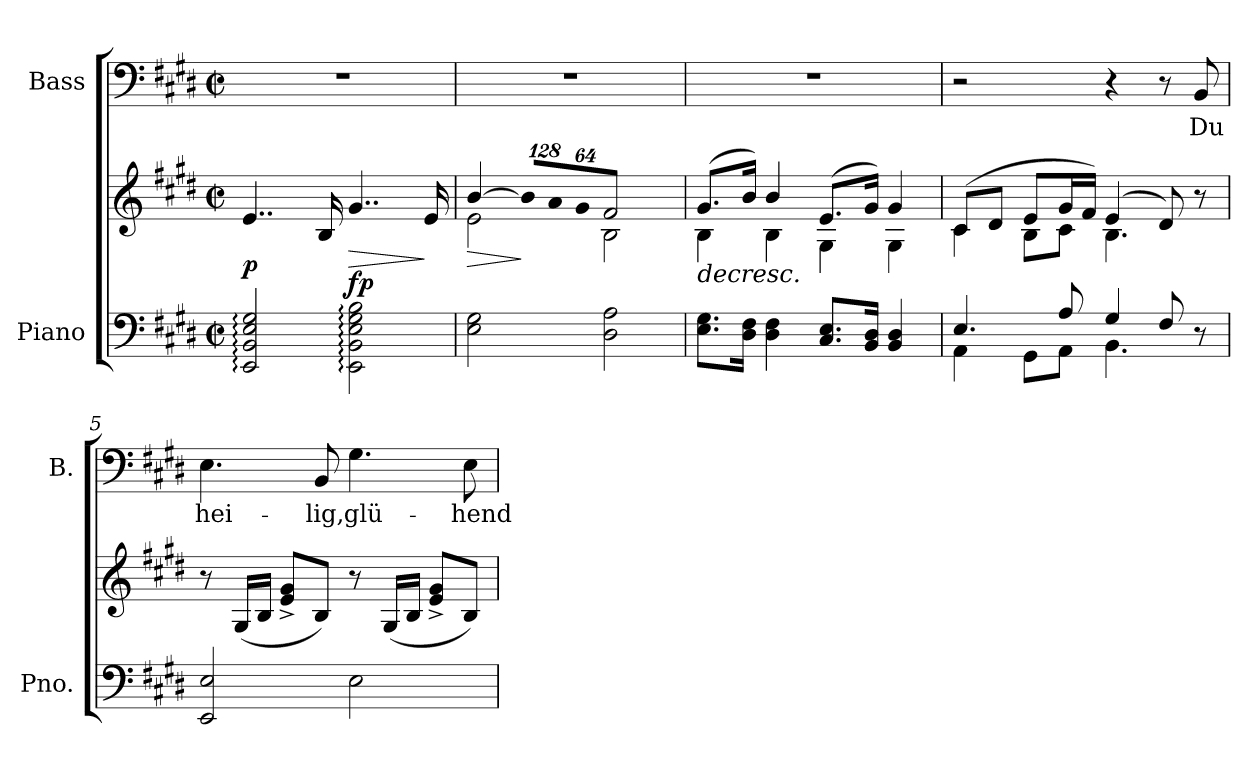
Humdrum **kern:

**kern	**kern	**dynam	**kern	**text
*part2	*part2	*part2	*part1	*part1
*staff3	*staff2	*staff2/3	*staff1	*staff1
*I"Piano	*	*	*I"Bass	*
*I'Pno.	*	*	*I'B.	*
!!LO:PB:g=z
*clefF4	*clefG2	*	*clefF4	*
*k[f#c#g#d#]	*k[f#c#g#d#]	*	*k[f#c#g#d#]	*
*E:	*E:	*	*E:	*
*M2/2	*M2/2	*	*M2/2	*
*met(c|)	*met(c|)	*	*met(c|)	*
=1	=1	=1	=1	=1
2EEi/: 2BBi: 2Ei: 2G#i:	4..ei/	p	1r	.
.	16Bi/	.	.	.
!	!	!LO:HP:b	!	!
2EEi\: 2BBi: 2Ei: 2G#i: 2Bi:	4..g#i/	> fp	.	.
.	16ei/	]	.	.
=2	=2	=2	=2	=2
!	!	!LO:HP:b	!	!
*	*^	*	*	*
2Ei\ 2G#i	[>4bi/	2ei\	>	1r	.
*	*Xbrackettup	*	*	*	*
!	!LO:N:vis=8	!	!	!	!
.	1024%85bi/L]	.	]	.	.
!	!LO:N:vis=8	!	!	!	!
.	1024%85ai/	.	.	.	.
!	!LO:N:vis=8	!	!	!	!
.	512%43g#i/J	.	.	.	.
2D#i\ 2Ai	2f#i/	2Bi\	.	.	.
=3	=3	=3	=3	=3	=3
!	!LO:TX:b:i:t=decresc.	!	!	!	!
8.Ei\ 8.G#iL	(8.g#i/L	4Bi\	.	1r	.
16D#i\ 16F#iJk	16bi/Jk)	.	.	.	.
4D#i\ 4F#i	4bi/	4Bi\	.	.	.
8.C#i/ 8.EiL	(8.ei/L	4G#i\	.	.	.
16BBi/ 16D#iJk	16g#i/Jk)	.	.	.	.
4BBi/ 4D#i	4g#i/	4G#i\	.	.	.
=4	=4	=4	=4	=4	=4
*^	*	*	*	*	*
4.Ei/	4AAi\	(8c#i/L	4c#i\	.	2r	.
.	.	8d#i/J	.	.	.	.
.	8GG#i\L	8ei/L	8Bi\L	.	.	.
8Ai/	8AAi\J	16g#i/L	8c#i\J	.	.	.
.	.	16f#i/JJ)	.	.	.	.
4G#i/	4.BBi\	(4ei/	4.Bi\	.	4r	.
8F#i/	.	8d#i/)	.	.	8r	.
!	!	!	!	!	!	!LO:LY:b:color=#000000
8r	8ryy	8r	8ryy	.	8BBi/	Du
*v	*v	*	*	*	*	*
*	*v	*v	*	*	*
=5	=5	=5	=5	=5
*^	*^	*	*	*
!	!	!	!	!	!	!LO:LY:b:color=#000000
*v	*v	*	*	*	*	*
*	*v	*v	*	*	*
2EEi/ 2Ei	8r	.	4.Ei\	hei-
.	(16G#i/LL	.	.	.
.	16Bi/JJ	.	.	.
.	8ei/^ 8g#i^L	.	.	.
!	!	!	!	!LO:LY:b:color=#000000
.	8Bi/J)	.	8BBi/	-lig,
!	!	!	!	!LO:LY:b:color=#000000
2Ei\	8r	.	4.G#i\	glü-
.	(16G#i/LL	.	.	.
.	16Bi/JJ	.	.	.
.	8ei/^ 8g#i^L	.	.	.
!	!	!	!	!LO:LY:b:color=#000000
.	8Bi/J)	.	8Ei\	-hend
=	=	=	=	=
*-	*-	*-	*-	*-
